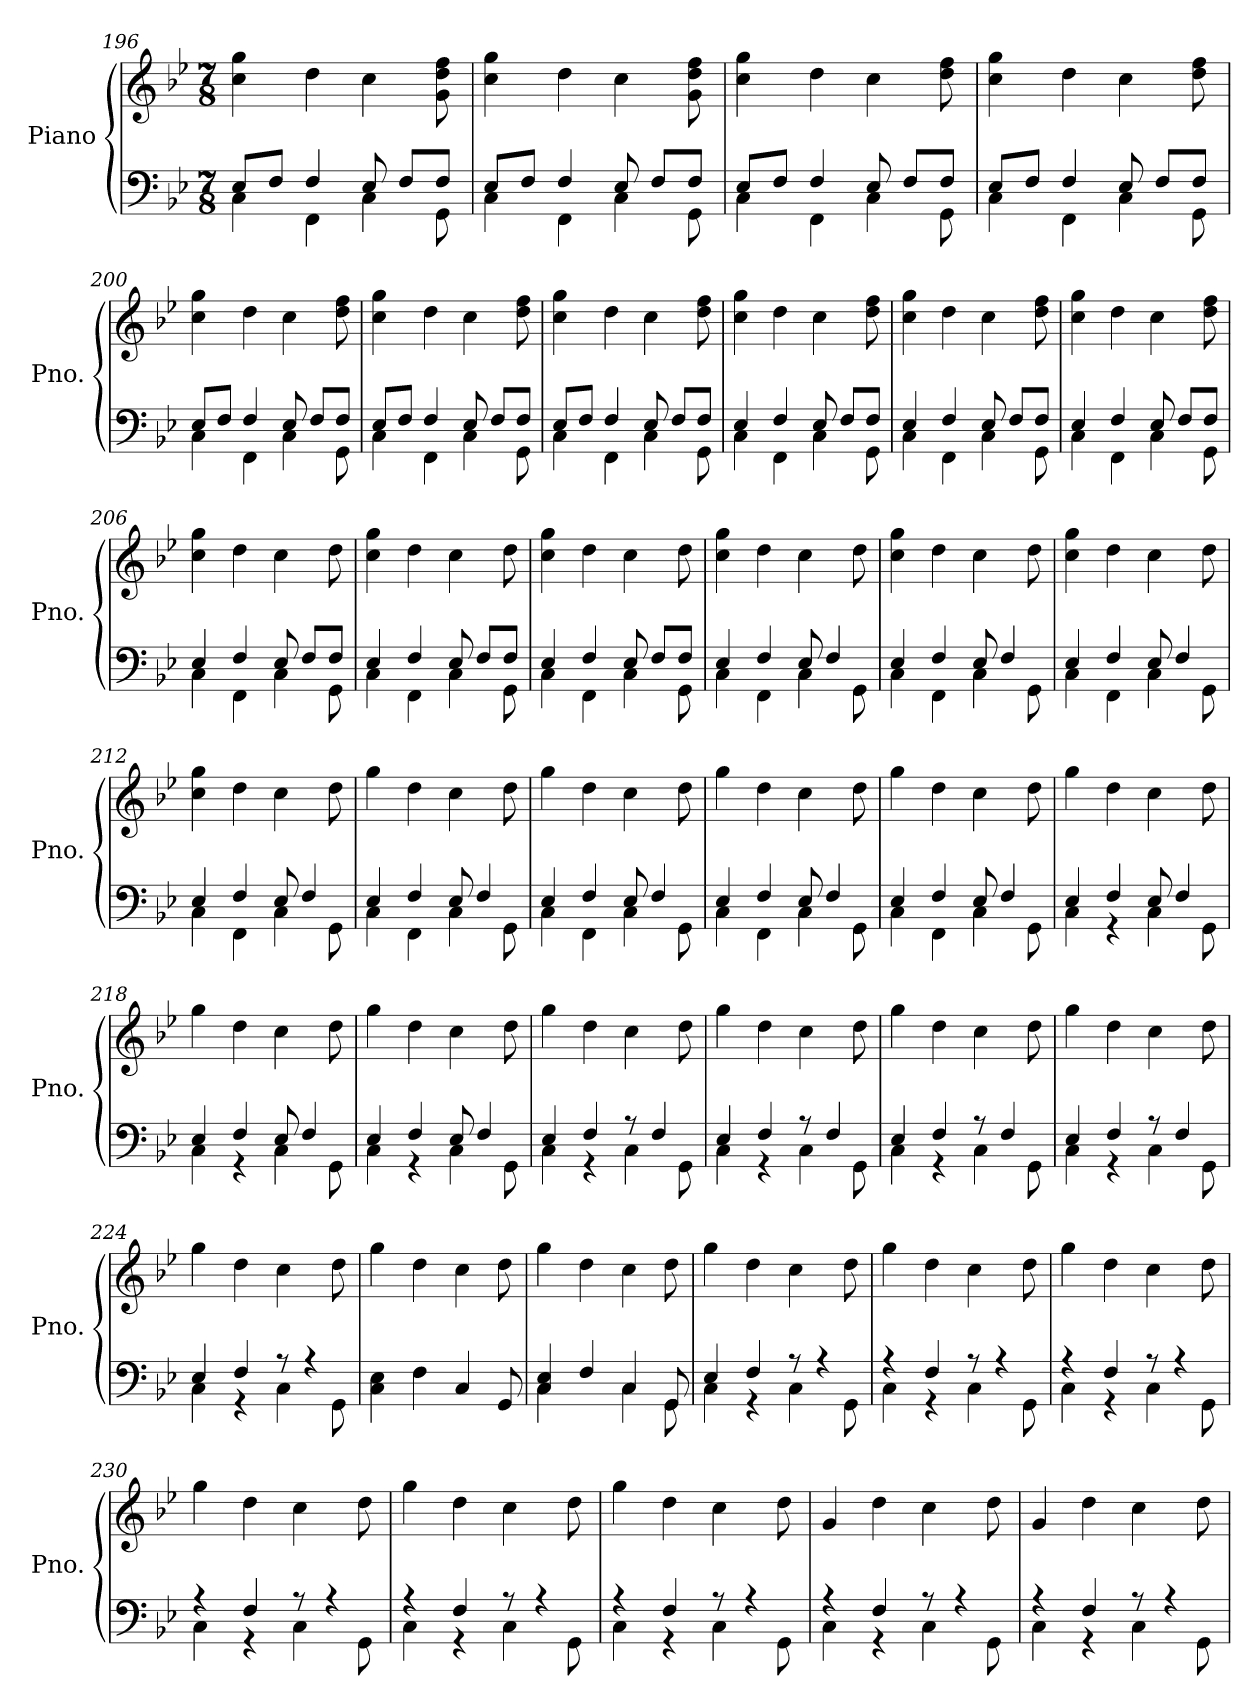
**kern	**kern
*part1	*part1
*staff2	*staff1
*I"Piano	*
*I'Pno.	*
!!LO:LB:g=z
*clefF4	*clefG2
*k[b-e-]	*k[b-e-]
*M7/8	*M7/8
=196	=196
*^	*
8E-/L	4C\	4cc\ 4gg\
8F/J	.	.
4F/	4FF\	4dd\
8E-/	4C\	4cc\
8F/L	.	.
8F/J	8GG\	8g\ 8dd\ 8ff\
=197	=197	=197
8E-/L	4C\	4cc\ 4gg\
8F/J	.	.
4F/	4FF\	4dd\
8E-/	4C\	4cc\
8F/L	.	.
8F/J	8GG\	8g\ 8dd\ 8ff\
=198	=198	=198
8E-/L	4C\	4cc\ 4gg\
8F/J	.	.
4F/	4FF\	4dd\
8E-/	4C\	4cc\
8F/L	.	.
8F/J	8GG\	8dd\ 8ff\
=199	=199	=199
8E-/L	4C\	4cc\ 4gg\
8F/J	.	.
4F/	4FF\	4dd\
8E-/	4C\	4cc\
8F/L	.	.
8F/J	8GG\	8dd\ 8ff\
=200	=200	=200
8E-/L	4C\	4cc\ 4gg\
8F/J	.	.
4F/	4FF\	4dd\
8E-/	4C\	4cc\
8F/L	.	.
8F/J	8GG\	8dd\ 8ff\
=201	=201	=201
8E-/L	4C\	4cc\ 4gg\
8F/J	.	.
4F/	4FF\	4dd\
8E-/	4C\	4cc\
8F/L	.	.
8F/J	8GG\	8dd\ 8ff\
!!LO:LB:g=z
=202	=202	=202
8E-/L	4C\	4cc\ 4gg\
8F/J	.	.
4F/	4FF\	4dd\
8E-/	4C\	4cc\
8F/L	.	.
8F/J	8GG\	8dd\ 8ff\
=203	=203	=203
4E-/	4C\	4cc\ 4gg\
4F/	4FF\	4dd\
8E-/	4C\	4cc\
8F/L	.	.
8F/J	8GG\	8dd\ 8ff\
=204	=204	=204
4E-/	4C\	4cc\ 4gg\
4F/	4FF\	4dd\
8E-/	4C\	4cc\
8F/L	.	.
8F/J	8GG\	8dd\ 8ff\
=205	=205	=205
4E-/	4C\	4cc\ 4gg\
4F/	4FF\	4dd\
8E-/	4C\	4cc\
8F/L	.	.
8F/J	8GG\	8dd\ 8ff\
=206	=206	=206
4E-/	4C\	4cc\ 4gg\
4F/	4FF\	4dd\
8E-/	4C\	4cc\
8F/L	.	.
8F/J	8GG\	8dd\
=207	=207	=207
4E-/	4C\	4cc\ 4gg\
4F/	4FF\	4dd\
8E-/	4C\	4cc\
8F/L	.	.
8F/J	8GG\	8dd\
!!LO:LB:g=z
=208	=208	=208
4E-/	4C\	4cc\ 4gg\
4F/	4FF\	4dd\
8E-/	4C\	4cc\
8F/L	.	.
8F/J	8GG\	8dd\
=209	=209	=209
4E-/	4C\	4cc\ 4gg\
4F/	4FF\	4dd\
8E-/	4C\	4cc\
4F/	.	.
.	8GG\	8dd\
=210	=210	=210
4E-/	4C\	4cc\ 4gg\
4F/	4FF\	4dd\
8E-/	4C\	4cc\
4F/	.	.
.	8GG\	8dd\
=211	=211	=211
4E-/	4C\	4cc\ 4gg\
4F/	4FF\	4dd\
8E-/	4C\	4cc\
4F/	.	.
.	8GG\	8dd\
=212	=212	=212
4E-/	4C\	4cc\ 4gg\
4F/	4FF\	4dd\
8E-/	4C\	4cc\
4F/	.	.
.	8GG\	8dd\
=213	=213	=213
4E-/	4C\	4gg\
4F/	4FF\	4dd\
8E-/	4C\	4cc\
4F/	.	.
.	8GG\	8dd\
=214	=214	=214
4E-/	4C\	4gg\
4F/	4FF\	4dd\
8E-/	4C\	4cc\
4F/	.	.
.	8GG\	8dd\
!!LO:PB:g=z
=215	=215	=215
4E-/	4C\	4gg\
4F/	4FF\	4dd\
8E-/	4C\	4cc\
4F/	.	.
.	8GG\	8dd\
=216	=216	=216
4E-/	4C\	4gg\
4F/	4FF\	4dd\
8E-/	4C\	4cc\
4F/	.	.
.	8GG\	8dd\
=217	=217	=217
4E-/	4C\	4gg\
4F/	4r	4dd\
8E-/	4C\	4cc\
4F/	.	.
.	8GG\	8dd\
=218	=218	=218
4E-/	4C\	4gg\
4F/	4r	4dd\
8E-/	4C\	4cc\
4F/	.	.
.	8GG\	8dd\
=219	=219	=219
4E-/	4C\	4gg\
4F/	4r	4dd\
8E-/	4C\	4cc\
4F/	.	.
.	8GG\	8dd\
=220	=220	=220
4E-/	4C\	4gg\
4F/	4r	4dd\
8r	4C\	4cc\
4F/	.	.
.	8GG\	8dd\
=221	=221	=221
4E-/	4C\	4gg\
4F/	4r	4dd\
8r	4C\	4cc\
4F/	.	.
.	8GG\	8dd\
!!LO:LB:g=z
=222	=222	=222
4E-/	4C\	4gg\
4F/	4r	4dd\
8r	4C\	4cc\
4F/	.	.
.	8GG\	8dd\
=223	=223	=223
4E-/	4C\	4gg\
4F/	4r	4dd\
8r	4C\	4cc\
4F/	.	.
.	8GG\	8dd\
=224	=224	=224
4E-/	4C\	4gg\
4F/	4r	4dd\
8r	4C\	4cc\
4r	.	.
.	8GG\	8dd\
*v	*v	*
=225	=225
4C\ 4E-\	4gg\
4F\	4dd\
4C/	4cc\
8GG/	8dd\
=226	=226
*^	*
4C/ 4E-/	4C\	4gg\
4F/	4ryy	4dd\
4C/	4C\	4cc\
8GG/	8GG\	8dd\
=227	=227	=227
4E-/	4C\	4gg\
4F/	4r	4dd\
8r	4C\	4cc\
4r	.	.
.	8GG\	8dd\
=228	=228	=228
4r	4C\	4gg\
4F/	4r	4dd\
8r	4C\	4cc\
4r	.	.
.	8GG\	8dd\
!!LO:LB:g=z
=229	=229	=229
4r	4C\	4gg\
4F/	4r	4dd\
8r	4C\	4cc\
4r	.	.
.	8GG\	8dd\
=230	=230	=230
4r	4C\	4gg\
4F/	4r	4dd\
8r	4C\	4cc\
4r	.	.
.	8GG\	8dd\
=231	=231	=231
4r	4C\	4gg\
4F/	4r	4dd\
8r	4C\	4cc\
4r	.	.
.	8GG\	8dd\
=232	=232	=232
4r	4C\	4gg\
4F/	4r	4dd\
8r	4C\	4cc\
4r	.	.
.	8GG\	8dd\
=233	=233	=233
4r	4C\	4g/
4F/	4r	4dd\
8r	4C\	4cc\
4r	.	.
.	8GG\	8dd\
=234	=234	=234
4r	4C\	4g/
4F/	4r	4dd\
8r	4C\	4cc\
4r	.	.
.	8GG\	8dd\
*v	*v	*
=	=
*-	*-
